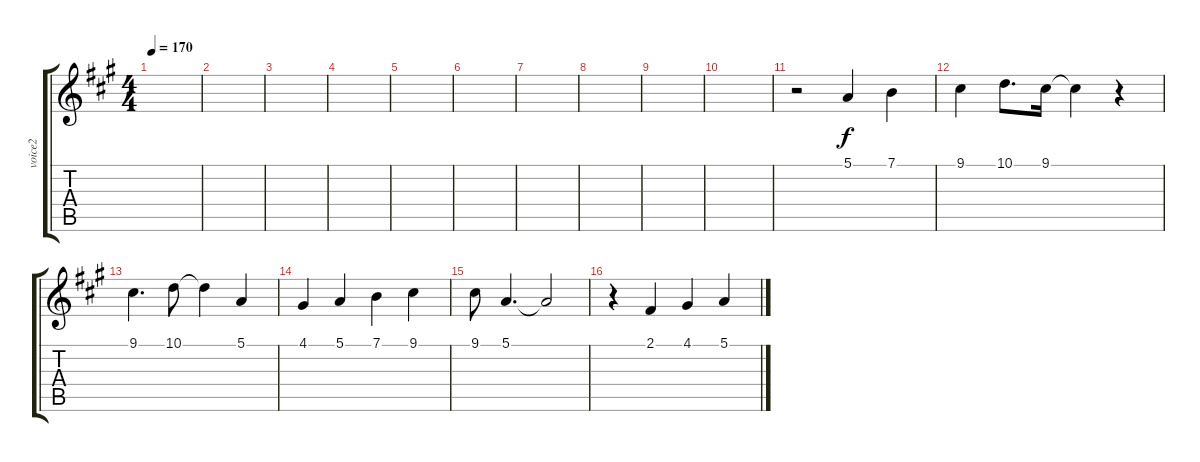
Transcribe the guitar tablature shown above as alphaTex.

\track ("voice2" "voice2") {instrument harmonica}
\staff {score tabs}
\tuning (E4 B3 G3 D3 A2 E2) {hide}
\ts (4 4)
\tempo 170
\clef g2
\ks a
|
|
|
|
|
|
|
|
|
|
r.2{balance 16} 5.1.4 7.1.4 |
9.1.4 10.1.8{d} 9.1.16 9.1{t}.4 r.4 |
9.1.4{d} 10.1.8 10.1{t}.4 5.1.4 |
4.1.4 5.1.4 7.1.4 9.1.4 |
9.1.8 5.1.4{d} 5.1{t}.2 |
r.4 2.1.4 4.1.4 5.1.4
